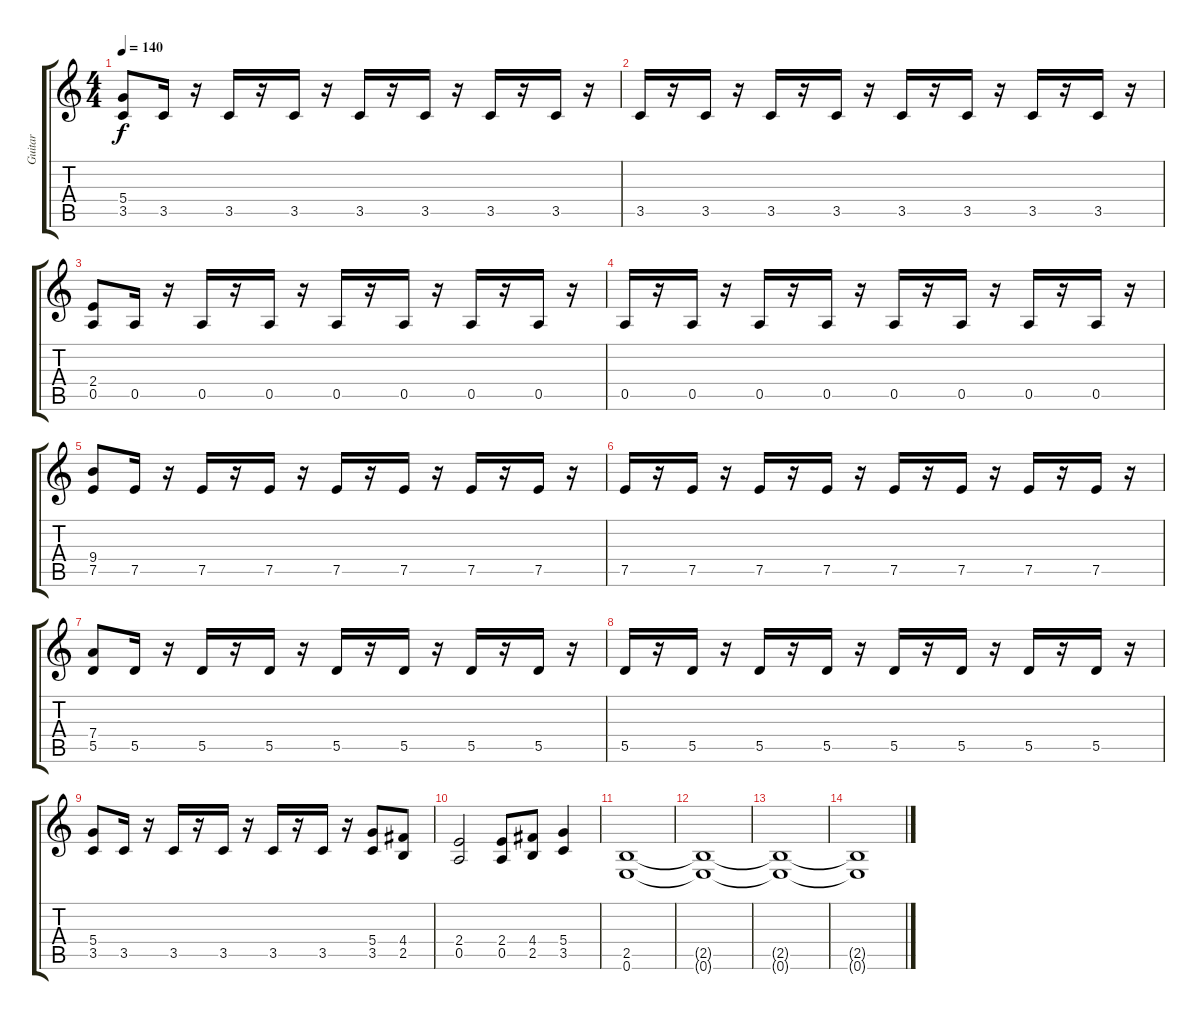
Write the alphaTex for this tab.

\track ("Guitar " "Guitar ") {instrument distortionguitar}
\staff {score tabs}
\tuning (E4 B3 G3 D3 A2 E2) {hide}
\ts (4 4)
\tempo 140
\clef g2
\ks c
(5.4 3.5).8{dy f} 3.5.16 r.16 3.5.16 r.16 3.5.16 r.16 3.5.16 r.16 3.5.16 r.16 3.5.16 r.16 3.5.16 r.16 |
3.5.16 r.16 3.5.16 r.16 3.5.16 r.16 3.5.16 r.16 3.5.16 r.16 3.5.16 r.16 3.5.16 r.16 3.5.16 r.16 |
(2.4 0.5).8 0.5.16 r.16 0.5.16 r.16 0.5.16 r.16 0.5.16 r.16 0.5.16 r.16 0.5.16 r.16 0.5.16 r.16 |
0.5.16 r.16 0.5.16 r.16 0.5.16 r.16 0.5.16 r.16 0.5.16 r.16 0.5.16 r.16 0.5.16 r.16 0.5.16 r.16 |
(9.4 7.5).8 7.5.16 r.16 7.5.16 r.16 7.5.16 r.16 7.5.16 r.16 7.5.16 r.16 7.5.16 r.16 7.5.16 r.16 |
7.5.16 r.16 7.5.16 r.16 7.5.16 r.16 7.5.16 r.16 7.5.16 r.16 7.5.16 r.16 7.5.16 r.16 7.5.16 r.16 |
(7.4 5.5).8 5.5.16 r.16 5.5.16 r.16 5.5.16 r.16 5.5.16 r.16 5.5.16 r.16 5.5.16 r.16 5.5.16 r.16 |
5.5.16 r.16 5.5.16 r.16 5.5.16 r.16 5.5.16 r.16 5.5.16 r.16 5.5.16 r.16 5.5.16 r.16 5.5.16 r.16 |
(5.4 3.5).8 3.5.16 r.16 3.5.16 r.16 3.5.16 r.16 3.5.16 r.16 3.5.16 r.16 (5.4 3.5).8 (4.4 2.5).8 |
(2.4 0.5).2 (2.4 0.5).8 (4.4 2.5).8 (5.4 3.5).4 |
(2.5 0.6).1 |
(2.5{t} 0.6{t}).1 |
(2.5{t} 0.6{t}).1 |
(2.5{t} 0.6{t}).1
